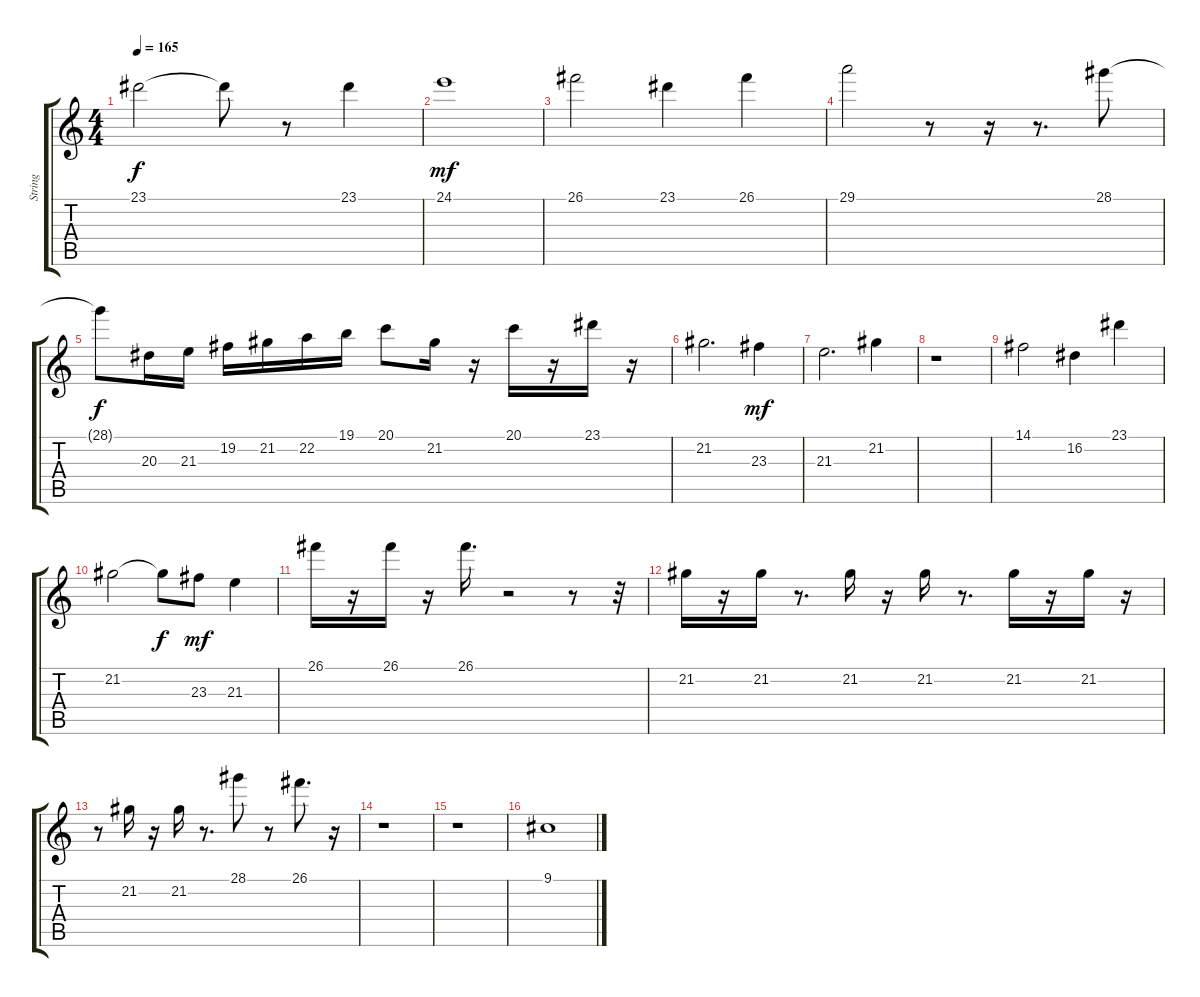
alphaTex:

\track ("String" "String") {instrument stringensemble1}
\staff {score tabs}
\tuning (E4 B3 G3 D3 A2 E2) {hide}
\ts (4 4)
\tempo 165
\clef g2
\ks c
23.1{t}.2{dy f} 23.1{t}.8 r.8 23.1.4 |
24.1.1{dy mf} |
26.1.2 23.1.4 26.1.4 |
29.1.2 r.8 r.16 r.8{d} 28.1.8 |
28.1{t}.8{dy f} 20.3.16 21.3.16 19.2.16 21.2.16 22.2.16 19.1.16 20.1.8 21.2.16 r.16 20.1.16 r.16 23.1.16 r.16 |
21.2.2{d} 23.3.4{dy mf} |
21.3.2{d} 21.2.4 |
r.1 |
14.1.2 16.2.4 23.1.4 |
21.2.2 21.2{t}.8{dy f} 23.3.8{dy mf} 21.3.4 |
26.1.16 r.16 26.1.16 r.16 26.1.16{d} r.2 r.8 r.32 |
21.2.16 r.16 21.2.16 r.8{d} 21.2.16 r.16 21.2.16 r.8{d} 21.2.16 r.16 21.2.16 r.16 |
r.8 21.2.16 r.16 21.2.16 r.8{d} 28.1.8 r.8 26.1.8{d} r.16 |
r.1 |
r.1 |
9.1.1{instrument tremolostrings}
